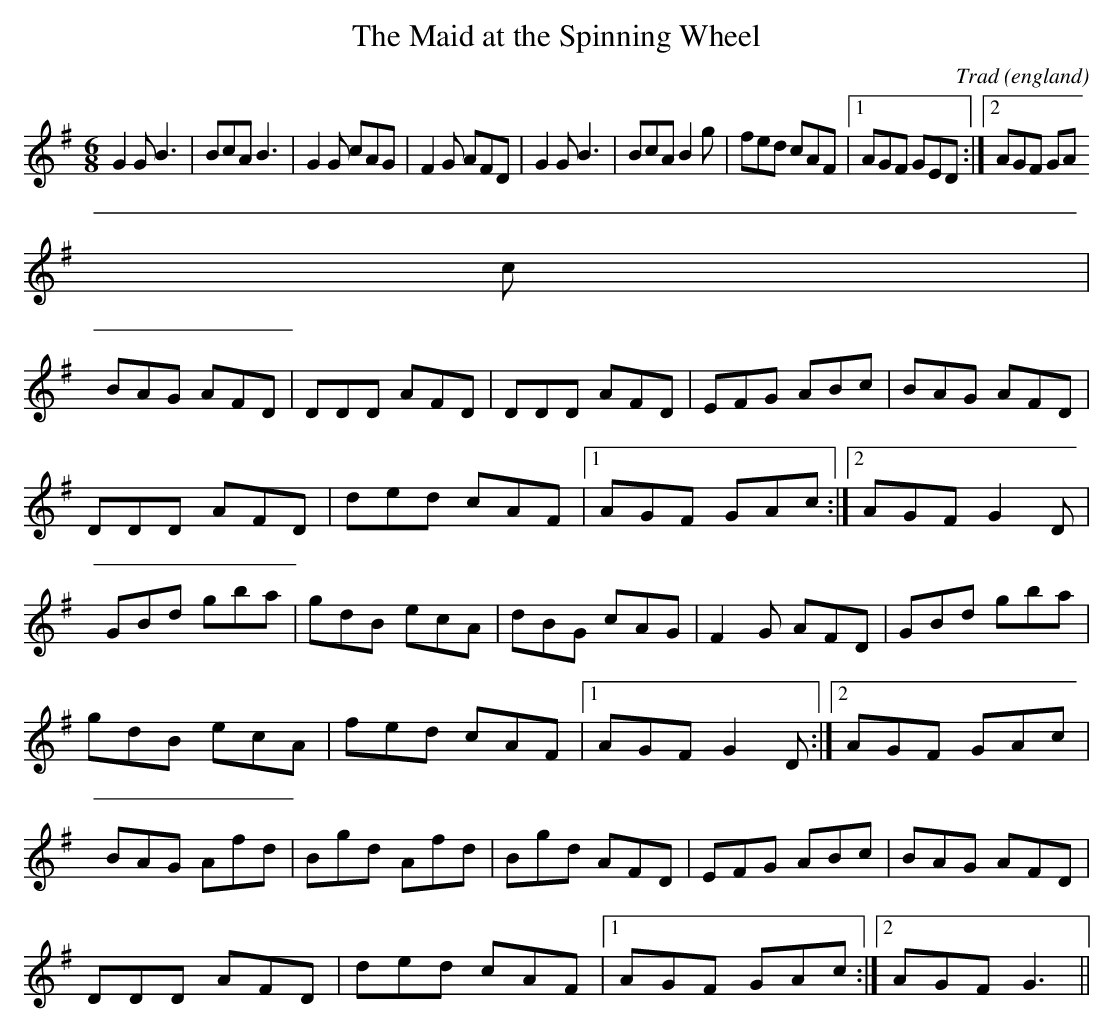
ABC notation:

X:1
T:The Maid at the Spinning Wheel
O:england
C:Trad
M:6/8
K:G
L:1/8
G2G B3|BcA B3|G2G cAG|F2G AFD|G2G B3|BcA B2g|fed cAF|1 AGF GED:|2 AGF GA
c|
BAG AFD|DDD AFD|DDD AFD|EFG ABc|BAG AFD|
DDD AFD|ded cAF|1 AGF GAc:|2 AGF G2D|
GBd gba|gdB ecA|dBG cAG|F2G AFD|GBd gba|
gdB ecA|fed cAF|1 AGF G2D:|2 AGF GAc|
BAG Afd|Bgd Afd|Bgd AFD|EFG ABc|BAG AFD|
DDD AFD|ded cAF|1 AGF GAc:|2 AGF G3 ||
